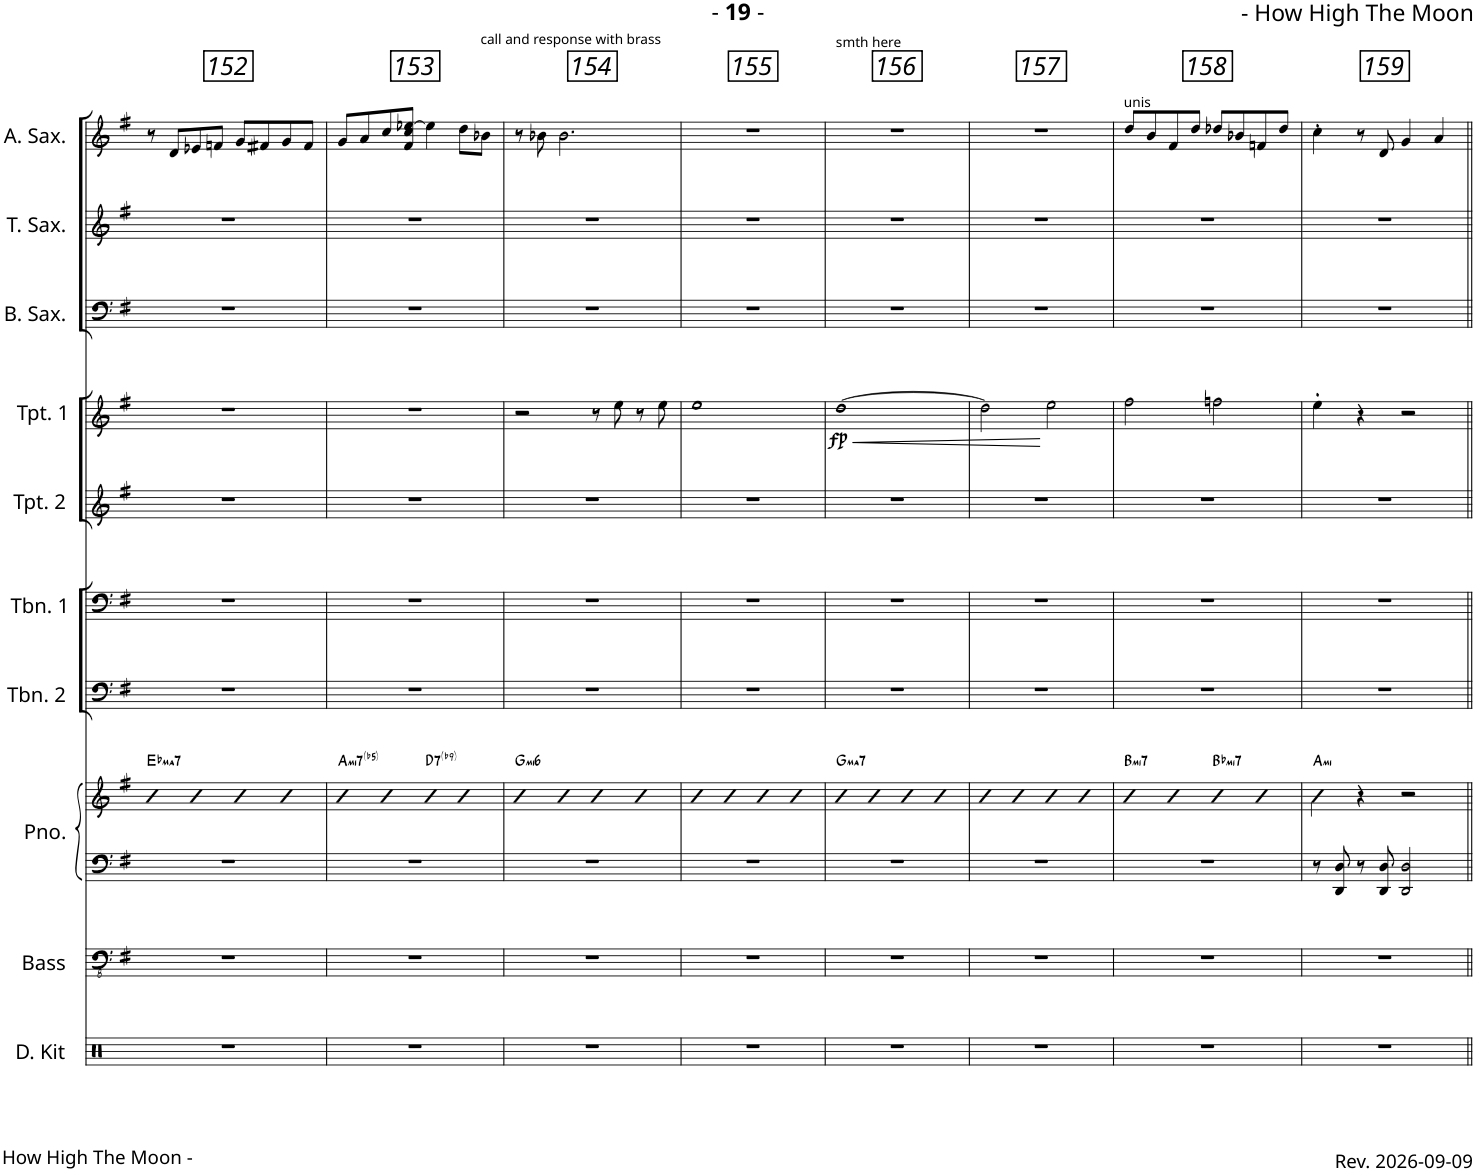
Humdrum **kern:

**kern	**kern	**kern	**kern	**harte	**kern	**kern	**kern	**kern	**dynam	**kern	**kern	**kern
*part10	*part9	*part8	*part8	*part8	*part7	*part6	*part5	*part4	*part4	*part3	*part2	*part1
*staff11	*staff10	*staff9	*staff8	*	*staff7	*staff6	*staff5	*staff4	*staff4	*staff3	*staff2	*staff1
*I"Drum Kit	*I"Acoustic Bass	*I"Piano	*	*	*I"Trombone 2	*I"Trombone 1	*I"Trumpet 2	*I"Trumpet 1	*	*I"Baritone Sax	*I"Tenor Sax	*I"Alto Sax
*I'D. Kit	*I'Bass	*I'Pno.	*	*	*I'Tbn. 2	*I'Tbn. 1	*I'Tpt. 2	*I'Tpt. 1	*	*I'B. Sax.	*I'T. Sax.	*I'A. Sax.
!!LO:PB:g=z
*clefX	*clefFv4	*clefF4	*clefG2	*	*clefF4	*clefF4	*clefG2	*clefG2	*	*clefF4	*clefG2	*clefG2
*	*	*	*	*	*	*	*Trd1c2	*Trd1c2	*	*Trd12c21	*Trd8c14	*Trd5c9
*k[]	*k[f#]	*k[f#]	*k[f#]	*	*k[f#]	*k[f#]	*k[f#]	*k[f#]	*	*k[f#]	*k[f#]	*k[f#]
*M4/4	*M4/4	*M4/4	*M4/4	*	*M4/4	*M4/4	*M4/4	*M4/4	*	*M4/4	*M4/4	*M4/4
=152	=152	=152	=152	=152	=152	=152	=152	=152	=152	=152	=152	=152
!	!	!	!	!LO:H:kt=ma7	!	!	!	!	!	!	!	!
1r	1r	1r	4bn	Eb:maj7	1r	1r	1r	1r	.	1r	1r	8r
.	.	.	.	.	.	.	.	.	.	.	.	8d/L
.	.	.	4b	.	.	.	.	.	.	.	.	8e-X/
.	.	.	.	.	.	.	.	.	.	.	.	8fn/J
.	.	.	4b	.	.	.	.	.	.	.	.	8g/L
.	.	.	.	.	.	.	.	.	.	.	.	8f#X/
.	.	.	4b	.	.	.	.	.	.	.	.	8g/
.	.	.	.	.	.	.	.	.	.	.	.	8f#/J
=153	=153	=153	=153	=153	=153	=153	=153	=153	=153	=153	=153	=153
!	!	!	!	!LO:H:kt=mi7(b5)	!	!	!	!	!	!	!	!
1r	1r	1r	4b	A:hdim7	1r	1r	1r	1r	.	1r	1r	8g/L
.	.	.	.	.	.	.	.	.	.	.	.	8a/
.	.	.	4b	.	.	.	.	.	.	.	.	8cc/
.	.	.	.	.	.	.	.	.	.	.	.	8f#/ 8cc/ [8ee-X/J
!	!	!	!	!LO:H:kt=7	!	!	!	!	!	!	!	!
.	.	.	4b	D:7(b9)	.	.	.	.	.	.	.	4ee-\]
.	.	.	4b	.	.	.	.	.	.	.	.	8dd\L
!	!	!	!	!	!	!	!	!	!	!	!	!LO:TX:a:t=call and response with brass
.	.	.	.	.	.	.	.	.	.	.	.	8b-X\J
=154	=154	=154	=154	=154	=154	=154	=154	=154	=154	=154	=154	=154
!	!	!	!	!LO:H:kt=mi6	!	!	!	!	!	!	!	!
1r	1r	1r	4bn	G:min6	1r	1r	1r	2r	.	1r	1r	8r
.	.	.	.	.	.	.	.	.	.	.	.	8b-X\
.	.	.	4b	.	.	.	.	.	.	.	.	2.b-\
.	.	.	4b	.	.	.	.	8r	.	.	.	.
.	.	.	.	.	.	.	.	8ee\	.	.	.	.
.	.	.	4b	.	.	.	.	8r	.	.	.	.
.	.	.	.	.	.	.	.	8ee\	.	.	.	.
=155	=155	=155	=155	=155	=155	=155	=155	=155	=155	=155	=155	=155
1r	1r	1r	4b	.	1r	1r	1r	1ee	.	1r	1r	1r
.	.	.	4b	.	.	.	.	.	.	.	.	.
.	.	.	4b	.	.	.	.	.	.	.	.	.
.	.	.	4b	.	.	.	.	.	.	.	.	.
=156	=156	=156	=156	=156	=156	=156	=156	=156	=156	=156	=156	=156
!	!	!	!	!	!	!	!	!	!	!	!	!LO:TX:a:t=smth here
!	!	!	!	!	!	!	!	!	!LO:HP:b	!	!	!
!	!	!	!	!LO:H:kt=ma7	!	!	!	!	!LO:DY:n=1:b	!	!	!
1r	1r	1r	4b	G:maj7	1r	1r	1r	[1dd	< fp	1r	1r	1r
.	.	.	4b	.	.	.	.	.	.	.	.	.
.	.	.	4b	.	.	.	.	.	.	.	.	.
.	.	.	4b	.	.	.	.	.	.	.	.	.
=157	=157	=157	=157	=157	=157	=157	=157	=157	=157	=157	=157	=157
1r	1r	1r	4b	.	1r	1r	1r	2dd\]	.	1r	1r	1r
.	.	.	4b	.	.	.	.	.	.	.	.	.
.	.	.	4b	.	.	.	.	2ee\	[	.	.	.
.	.	.	4b	.	.	.	.	.	.	.	.	.
=158	=158	=158	=158	=158	=158	=158	=158	=158	=158	=158	=158	=158
!	!	!	!	!LO:H:kt=mi7	!	!	!	!	!	!	!	!LO:TX:a:t=unis
1r	1r	1r	4b	B:min7	1r	1r	1r	2ff#\	.	1r	1r	8dd/L
.	.	.	.	.	.	.	.	.	.	.	.	8b/
.	.	.	4b	.	.	.	.	.	.	.	.	8f#/
.	.	.	.	.	.	.	.	.	.	.	.	8dd/J
!	!	!	!	!LO:H:kt=mi7	!	!	!	!	!	!	!	!
.	.	.	4bn	Bb:min7	.	.	.	2ffn\	.	.	.	8dd-X/L
.	.	.	.	.	.	.	.	.	.	.	.	8b-X/
.	.	.	4b	.	.	.	.	.	.	.	.	8fn/
.	.	.	.	.	.	.	.	.	.	.	.	8dd-/J
=159	=159	=159	=159	=159	=159	=159	=159	=159	=159	=159	=159	=159
!	!	!	!	!LO:H:kt=mi	!	!	!	!	!	!	!	!
1r	1r	8r	4cc\	A:min	1r	1r	1r	4ee'\	.	1r	1r	4cc'\
.	.	8DD/ 8D/	.	.	.	.	.	.	.	.	.	.
.	.	8r	4r	.	.	.	.	4r	.	.	.	8r
.	.	8DD/ 8D/	.	.	.	.	.	.	.	.	.	8d/
.	.	2DD/ 2D/	2r	.	.	.	.	2r	.	.	.	4g/
.	.	.	.	.	.	.	.	.	.	.	.	4a/
=||	=||	=||	=||	=||	=||	=||	=||	=||	=||	=||	=||	=||
*-	*-	*-	*-	*-	*-	*-	*-	*-	*-	*-	*-	*-
